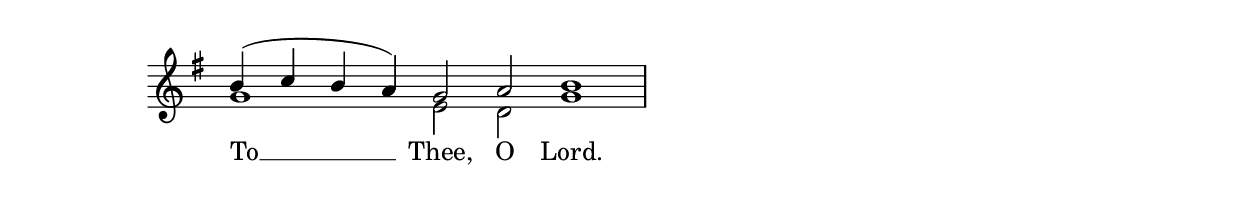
\version "2.24.4"

% This is for after the our father


keyTime = { \key g \major}
cadenzaMeasure = {
  \cadenzaOff
  \partial 1024 s1024
  \cadenzaOn

}

SopMusic    = \relative { 
    \cadenzaOn
    b'4( c b a) g2 a b1 \cadenzaMeasure
}

BassMusic   = \relative {
    \cadenzaOn
    g'1 e2 d g1 \cadenzaMeasure
}



VerseOne = \lyricmode {
    To __ Thee, O Lord.
    }


\score {
    \new Staff \with {midiInstrument = "choir aahs"} 
    <<
        \clef "treble"
        \new Voice = "Sop"  { \voiceOne \keyTime \SopMusic}
        \new Voice = "Bass" { \voiceTwo \BassMusic }
        \new Lyrics \lyricsto "Sop" { \VerseOne }
    >>

    \layout {
        \context {
            \Score
                \omit BarNumber
                \override SpacingSpanner.common-shortest-duration = #(ly:make-moment 1/16)

        }
        \context {
            \Staff
                \remove Time_signature_engraver
        }
        \context {
            \Lyrics
                \override LyricSpace.minimum-distance = #1.0
        }
    }
    \midi {
        \tempo 4 = 180
    }
}





